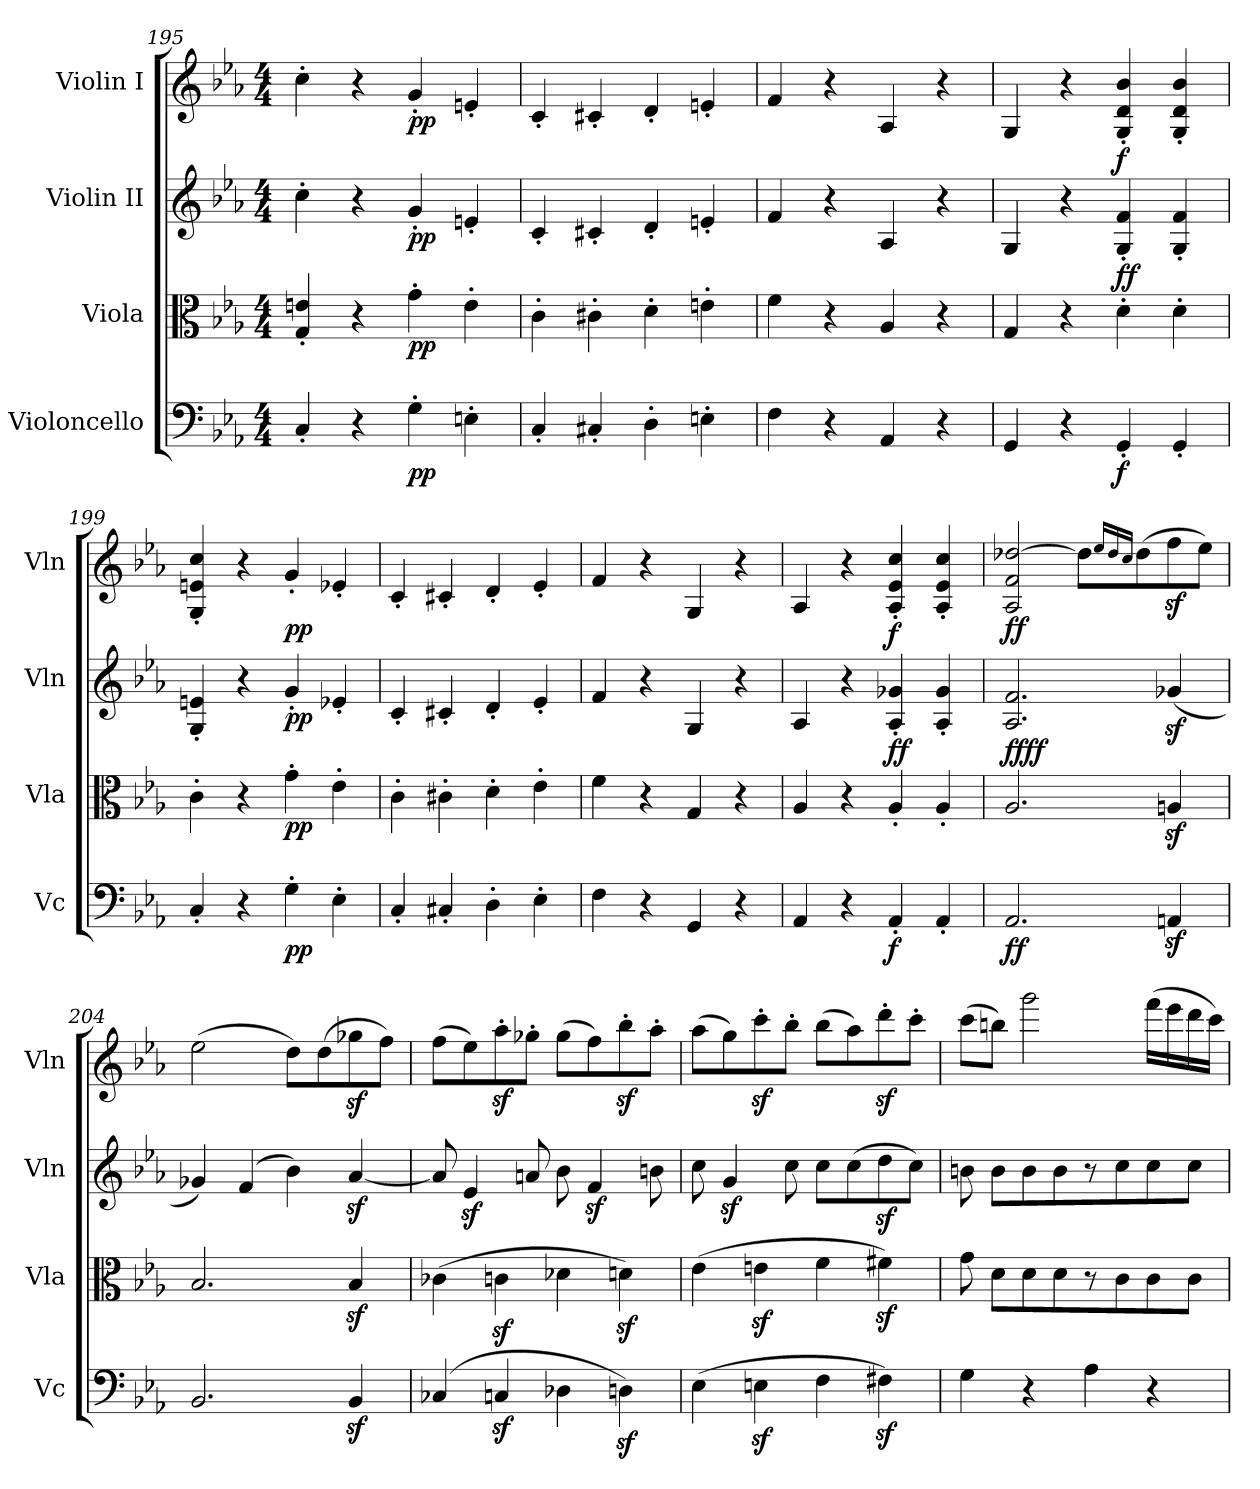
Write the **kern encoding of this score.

**kern	**dynam	**kern	**dynam	**kern	**dynam	**kern	**dynam
*part4	*part4	*part3	*part3	*part2	*part2	*part1	*part1
*staff4	*staff4	*staff3	*staff3	*staff2	*staff2	*staff1	*staff1
*I"Violoncello	*	*I"Viola	*	*I"Violin II	*	*I"Violin I	*
*I'Vc	*	*I'Vla	*	*I'Vln	*	*I'Vln	*
*clefF4	*	*clefC3	*	*clefG2	*	*clefG2	*
*k[b-e-a-]	*	*k[b-e-a-]	*	*k[b-e-a-]	*	*k[b-e-a-]	*
*M4/4	*	*M4/4	*	*M4/4	*	*M4/4	*
=195	=195	=195	=195	=195	=195	=195	=195
4C'	.	4G' 4en'	.	4cc'	.	4cc'	.
4r	.	4r	.	4r	.	4r	.
4G'	pp	4g'	pp	4g'	pp	4g'	pp
4En'	.	4e'	.	4en'	.	4en'	.
=196	=196	=196	=196	=196	=196	=196	=196
4C'	.	4c'	.	4c'	.	4c'	.
4C#X'	.	4c#X'	.	4c#X'	.	4c#X'	.
4D'	.	4d'	.	4d'	.	4d'	.
4En'	.	4en'	.	4en'	.	4en'	.
=197	=197	=197	=197	=197	=197	=197	=197
4F	.	4f	.	4f	.	4f	.
4r	.	4r	.	4r	.	4r	.
4AA-	.	4A-	.	4A-	.	4A-	.
4r	.	4r	.	4r	.	4r	.
=198	=198	=198	=198	=198	=198	=198	=198
4GG	.	4G	.	4G	.	4G	.
4r	.	4r	.	4r	.	4r	.
!	!	!	!LO:DY:a	!	!LO:DY:a	!	!
4GG'	f	4d'	ff	4G' 4f'	f	4G' 4d' 4b-'	.
4GG'	.	4d'	.	4G' 4f'	.	4G' 4d' 4b-'	.
=199	=199	=199	=199	=199	=199	=199	=199
4C'	.	4c'	.	4G' 4en'	.	4G' 4en' 4cc'	.
4r	.	4r	.	4r	.	4r	.
4G'	pp	4g'	pp	4g'	pp	4g'	pp
4E-'	.	4e-'	.	4e-X'	.	4e-X'	.
=200	=200	=200	=200	=200	=200	=200	=200
4C'	.	4c'	.	4c'	.	4c'	.
4C#X'	.	4c#X'	.	4c#X'	.	4c#X'	.
4D'	.	4d'	.	4d'	.	4d'	.
4E-'	.	4e-'	.	4e-'	.	4e-'	.
=201	=201	=201	=201	=201	=201	=201	=201
4F	.	4f	.	4f	.	4f	.
4r	.	4r	.	4r	.	4r	.
4GG	.	4G	.	4G	.	4G	.
4r	.	4r	.	4r	.	4r	.
=202	=202	=202	=202	=202	=202	=202	=202
4AA-	.	4A-	.	4A-	.	4A-	.
4r	.	4r	.	4r	.	4r	.
!	!	!	!LO:DY:a	!	!LO:DY:a	!	!
4AA-'	f	4A-'	ff	4A-' 4g-X'	f	4A-' 4e-' 4cc'	.
4AA-'	.	4A-'	.	4A-' 4g-'	.	4A-' 4e-' 4cc'	.
=203	=203	=203	=203	=203	=203	=203	=203
!	!	!	!LO:DY:a	!	!	!	!
2.AA-	ff	2.A-	ffff	2.A- 2.f	.	2A- 2f [2dd-X	ff
.	.	.	.	.	.	8dd-L]	.
.	.	.	.	.	.	16qqee-/LL	.
.	.	.	.	.	.	16qqdd-/	.
.	.	.	.	.	.	16qqcc/JJ	.
.	.	.	.	.	.	(8dd-	.
4AAnz	.	4Anz	.	(4g-Xz	.	8ffz	.
.	.	.	.	.	.	8ee-J)	.
=204	=204	=204	=204	=204	=204	=204	=204
2.BB-	.	2.B-	.	4g-X)	.	(2ee-	.
.	.	.	.	(4f	.	.	.
.	.	.	.	4b-)	.	8ddL)	.
.	.	.	.	.	.	(8dd	.
4BB-z	.	4B-z	.	[4a-z	.	8gg-Xz	.
.	.	.	.	.	.	8ffJ)	.
=205	=205	=205	=205	=205	=205	=205	=205
(4C-X	.	(4c-X	.	8a-]	.	(8ffL	.
.	.	.	.	4e-z	.	8ee-)	.
4Cnz	.	4cnz	.	.	.	8aa-z'	.
.	.	.	.	8an	.	8gg-X'J	.
4D-X	.	4d-X	.	8b-	.	(8gg-L	.
.	.	.	.	4fz	.	8ff)	.
4Dnz)	.	4dnz)	.	.	.	8bb-z'	.
.	.	.	.	8bn	.	8aa-'J	.
=206	=206	=206	=206	=206	=206	=206	=206
(4E-	.	(4e-	.	8cc	.	(8aa-L	.
.	.	.	.	4gz	.	8gg)	.
4Enz	.	4enz	.	.	.	8cccz'	.
.	.	.	.	8cc	.	8bb-'J	.
4F	.	4f	.	8ccL	.	(8bb-L	.
.	.	.	.	(8cc	.	8aa-)	.
4F#Xz)	.	4f#Xz)	.	8ddz	.	8dddz'	.
.	.	.	.	8ccJ)	.	8ccc'J	.
=207	=207	=207	=207	=207	=207	=207	=207
4G	.	8g	.	8bn	.	(8cccL	.
.	.	8dL	.	8bL	.	8bbnJ)	.
4r	.	8d	.	8b	.	2ggg	.
.	.	8d	.	8b	.	.	.
4A-	.	8r	.	8r	.	.	.
.	.	8c	.	8cc	.	.	.
4r	.	8c	.	8cc	.	(16fffLL	.
.	.	.	.	.	.	16eee-	.
.	.	8cJ	.	8ccJ	.	16ddd	.
.	.	.	.	.	.	16cccJJ)	.
=	=	=	=	=	=	=	=
*-	*-	*-	*-	*-	*-	*-	*-
